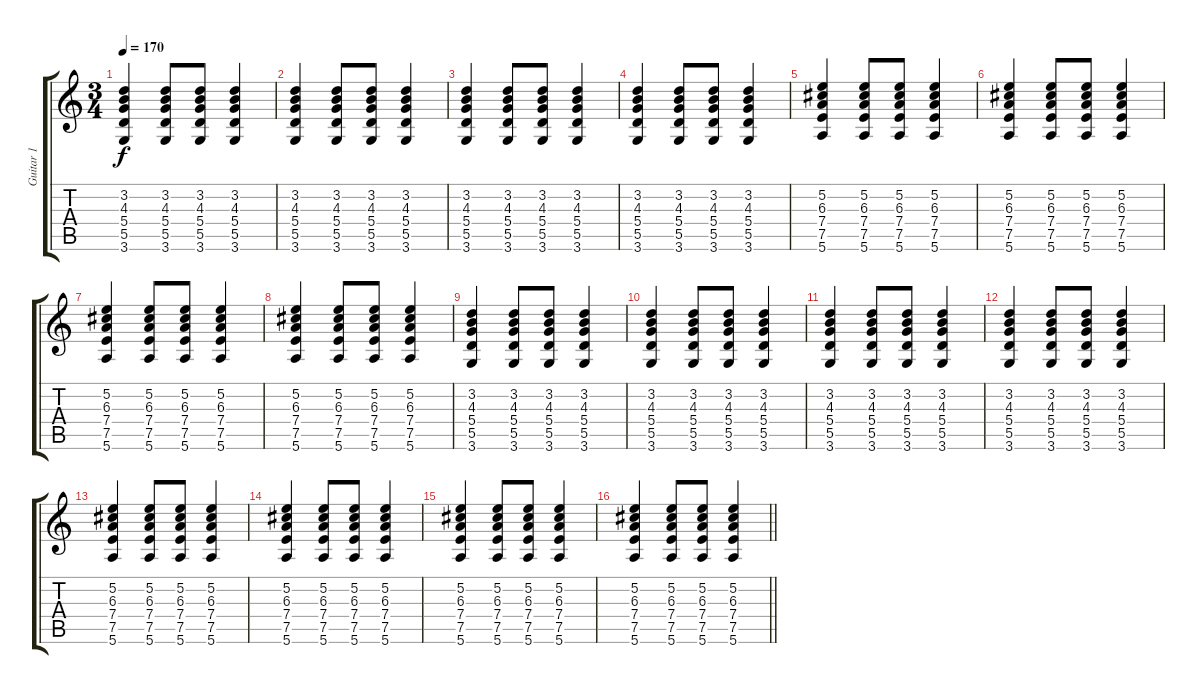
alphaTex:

\track ("Guitar 1" "Guitar 1") {instrument distortionguitar}
\staff {score tabs}
\tuning (E4 B3 G3 D3 A2 E2) {hide}
\ts (3 4)
\tempo 170
\clef g2
\ks c
(3.2 4.3 5.4 5.5 3.6).4{dy f} (3.2 4.3 5.4 5.5 3.6).8 (3.2 4.3 5.4 5.5 3.6).8 (3.2 4.3 5.4 5.5 3.6).4 |
(3.2 4.3 5.4 5.5 3.6).4 (3.2 4.3 5.4 5.5 3.6).8 (3.2 4.3 5.4 5.5 3.6).8 (3.2 4.3 5.4 5.5 3.6).4 |
(3.2 4.3 5.4 5.5 3.6).4 (3.2 4.3 5.4 5.5 3.6).8 (3.2 4.3 5.4 5.5 3.6).8 (3.2 4.3 5.4 5.5 3.6).4 |
(3.2 4.3 5.4 5.5 3.6).4 (3.2 4.3 5.4 5.5 3.6).8 (3.2 4.3 5.4 5.5 3.6).8 (3.2 4.3 5.4 5.5 3.6).4 |
(5.2 6.3 7.4 7.5 5.6).4 (5.2 6.3 7.4 7.5 5.6).8 (5.2 6.3 7.4 7.5 5.6).8 (5.2 6.3 7.4 7.5 5.6).4 |
(5.2 6.3 7.4 7.5 5.6).4 (5.2 6.3 7.4 7.5 5.6).8 (5.2 6.3 7.4 7.5 5.6).8 (5.2 6.3 7.4 7.5 5.6).4 |
(5.2 6.3 7.4 7.5 5.6).4 (5.2 6.3 7.4 7.5 5.6).8 (5.2 6.3 7.4 7.5 5.6).8 (5.2 6.3 7.4 7.5 5.6).4 |
(5.2 6.3 7.4 7.5 5.6).4 (5.2 6.3 7.4 7.5 5.6).8 (5.2 6.3 7.4 7.5 5.6).8 (5.2 6.3 7.4 7.5 5.6).4 |
(3.2 4.3 5.4 5.5 3.6).4 (3.2 4.3 5.4 5.5 3.6).8 (3.2 4.3 5.4 5.5 3.6).8 (3.2 4.3 5.4 5.5 3.6).4 |
(3.2 4.3 5.4 5.5 3.6).4 (3.2 4.3 5.4 5.5 3.6).8 (3.2 4.3 5.4 5.5 3.6).8 (3.2 4.3 5.4 5.5 3.6).4 |
(3.2 4.3 5.4 5.5 3.6).4 (3.2 4.3 5.4 5.5 3.6).8 (3.2 4.3 5.4 5.5 3.6).8 (3.2 4.3 5.4 5.5 3.6).4 |
(3.2 4.3 5.4 5.5 3.6).4 (3.2 4.3 5.4 5.5 3.6).8 (3.2 4.3 5.4 5.5 3.6).8 (3.2 4.3 5.4 5.5 3.6).4 |
(5.2 6.3 7.4 7.5 5.6).4 (5.2 6.3 7.4 7.5 5.6).8 (5.2 6.3 7.4 7.5 5.6).8 (5.2 6.3 7.4 7.5 5.6).4 |
(5.2 6.3 7.4 7.5 5.6).4 (5.2 6.3 7.4 7.5 5.6).8 (5.2 6.3 7.4 7.5 5.6).8 (5.2 6.3 7.4 7.5 5.6).4 |
(5.2 6.3 7.4 7.5 5.6).4 (5.2 6.3 7.4 7.5 5.6).8 (5.2 6.3 7.4 7.5 5.6).8 (5.2 6.3 7.4 7.5 5.6).4 |
\barLineRight lightlight
(5.2 6.3 7.4 7.5 5.6).4 (5.2 6.3 7.4 7.5 5.6).8 (5.2 6.3 7.4 7.5 5.6).8 (5.2 6.3 7.4 7.5 5.6).4
